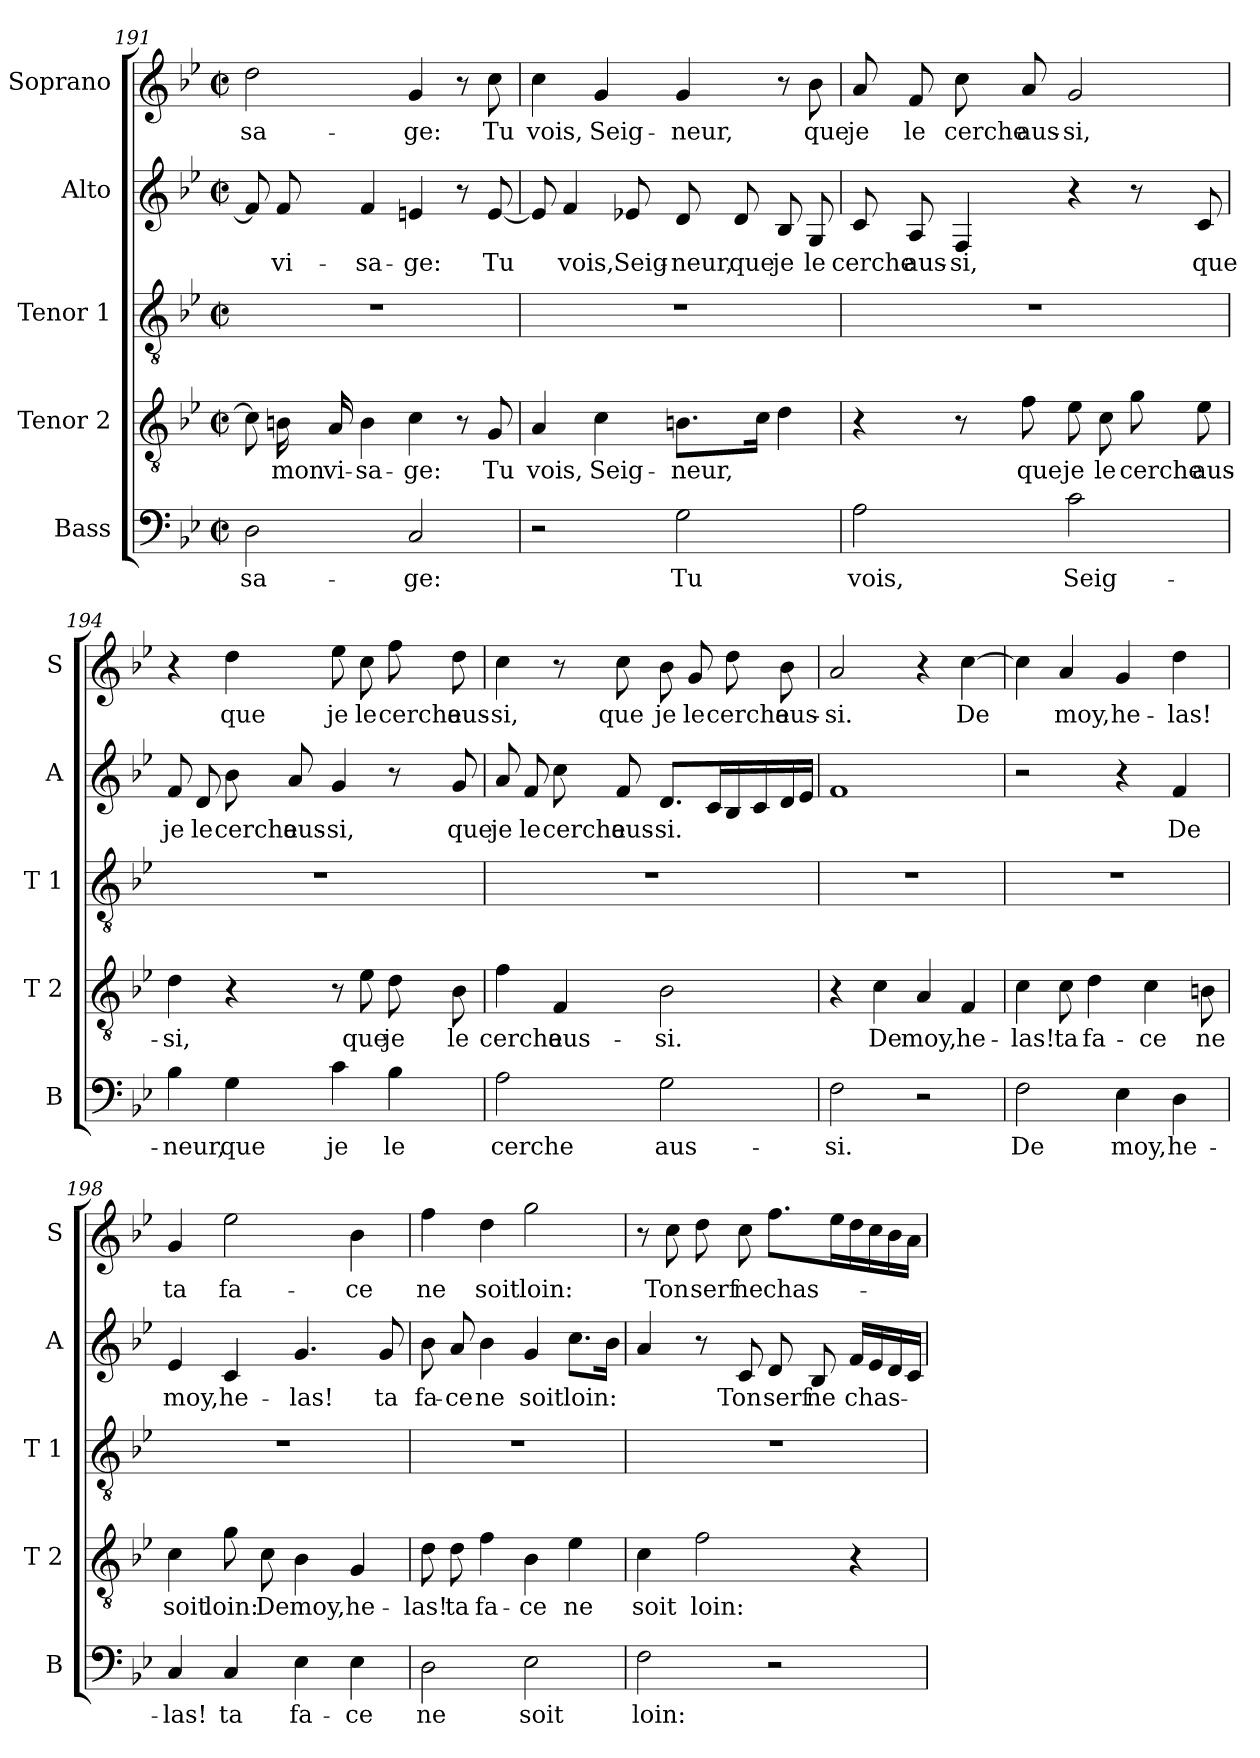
**kern	**text	**kern	**text	**kern	**kern	**text	**kern	**text
*part5	*part5	*part4	*part4	*part3	*part2	*part2	*part1	*part1
*staff5	*staff5	*staff4	*staff4	*staff3	*staff2	*staff2	*staff1	*staff1
*I"Bass	*	*I"Tenor 2	*	*I"Tenor 1	*I"Alto	*	*I"Soprano	*
*I'B	*	*I'T 2	*	*I'T 1	*I'A	*	*I'S	*
*clefF4	*	*clefGv2	*	*clefGv2	*clefG2	*	*clefG2	*
*k[b-e-]	*	*k[b-e-]	*	*k[b-e-]	*k[b-e-]	*	*k[b-e-]	*
*B-:	*	*B-:	*	*B-:	*B-:	*	*B-:	*
*M2/2	*	*M2/2	*	*M2/2	*M2/2	*	*M2/2	*
*met(c|)	*	*met(c|)	*	*met(c|)	*met(c|)	*	*met(c|)	*
=191	=191	=191	=191	=191	=191	=191	=191	=191
!	!LO:LY:b	!	!	!	!	!	!	!LO:LY:b
2D\	-sa-	8c\]	.	1r	8f/]	.	2dd\	-sa-
!	!	!	!LO:LY:b	!	!	!LO:LY:b	!	!
.	.	16Bn\	mon	.	8f/	vi-	.	.
!	!	!	!LO:LY:b	!	!	!	!	!
.	.	16A/	vi-	.	.	.	.	.
!	!	!	!LO:LY:b	!	!	!LO:LY:b	!	!
.	.	4B\	-sa-	.	4f/	-sa-	.	.
!	!LO:LY:b	!	!LO:LY:b	!	!	!LO:LY:b	!	!LO:LY:b
2C/	-ge:	4c\	-ge:	.	4en/	-ge:	4g/	-ge:
.	.	8r	.	.	8r	.	8r	.
!	!	!	!LO:LY:b	!	!	!LO:LY:b	!	!LO:LY:b
.	.	8G/	Tu	.	[8e/	Tu	8cc\	Tu
=192	=192	=192	=192	=192	=192	=192	=192	=192
!	!	!	!LO:LY:b	!	!	!	!	!LO:LY:b
2r	.	4A/	vois,	1r	8e/]	.	4cc\	vois,
!	!	!	!	!	!	!LO:LY:b	!	!
.	.	.	.	.	4f/	vois,	.	.
!	!	!	!LO:LY:b	!	!	!	!	!LO:LY:b
.	.	4c\	Seig-	.	.	.	4g/	Seig-
!	!	!	!	!	!	!LO:LY:b	!	!
.	.	.	.	.	8e-X/	Seig-	.	.
!	!LO:LY:b	!	!LO:LY:b	!	!	!LO:LY:b	!	!LO:LY:b
2G\	Tu	8.Bn\L	-neur,	.	8d/	-neur,	4g/	-neur,
!	!	!	!	!	!	!LO:LY:b	!	!
.	.	.	.	.	8d/	que	.	.
.	.	16c\Jk	.	.	.	.	.	.
!	!	!	!	!	!	!LO:LY:b	!	!
.	.	4d\	.	.	8B-/	je	8r	.
!	!	!	!	!	!	!LO:LY:b	!	!LO:LY:b
.	.	.	.	.	8G/	le	8b-\	que
!!LO:LB:g=z
=193	=193	=193	=193	=193	=193	=193	=193	=193
!	!LO:LY:b	!	!	!	!	!LO:LY:b	!	!LO:LY:b
2A\	vois,	4r	.	1r	8c/	cerche	8a/	je
!	!	!	!	!	!	!LO:LY:b	!	!LO:LY:b
.	.	.	.	.	8A/	aus-	8f/	le
!	!	!	!	!	!	!LO:LY:b	!	!LO:LY:b
.	.	8r	.	.	4F/	-si,	8cc\	cerche
!	!	!	!LO:LY:b	!	!	!	!	!LO:LY:b
.	.	8f\	que	.	.	.	8a/	aus-
!	!LO:LY:b	!	!LO:LY:b	!	!	!	!	!LO:LY:b
2c\	Seig-	8e-\	je	.	4r	.	2g/	-si,
!	!	!	!LO:LY:b	!	!	!	!	!
.	.	8c\	le	.	.	.	.	.
!	!	!	!LO:LY:b	!	!	!	!	!
.	.	8g\	cerche	.	8r	.	.	.
!	!	!	!LO:LY:b	!	!	!LO:LY:b	!	!
.	.	8e-\	aus-	.	8c/	que	.	.
=194	=194	=194	=194	=194	=194	=194	=194	=194
!	!LO:LY:b	!	!LO:LY:b	!	!	!LO:LY:b	!	!
4B-\	-neur,	4d\	-si,	1r	8f/	je	4r	.
!	!	!	!	!	!	!LO:LY:b	!	!
.	.	.	.	.	8d/	le	.	.
!	!LO:LY:b	!	!	!	!	!LO:LY:b	!	!LO:LY:b
4G\	que	4r	.	.	8b-\	cerche	4dd\	que
!	!	!	!	!	!	!LO:LY:b	!	!
.	.	.	.	.	8a/	aus-	.	.
!	!LO:LY:b	!	!	!	!	!LO:LY:b	!	!LO:LY:b
4c\	je	8r	.	.	4g/	-si,	8ee-\	je
!	!	!	!LO:LY:b	!	!	!	!	!LO:LY:b
.	.	8e-\	que	.	.	.	8cc\	le
!	!LO:LY:b	!	!LO:LY:b	!	!	!	!	!LO:LY:b
4B-\	le	8d\	je	.	8r	.	8ff\	cerche
!	!	!	!LO:LY:b	!	!	!LO:LY:b	!	!LO:LY:b
.	.	8B-\	le	.	8g/	que	8dd\	aus-
=195	=195	=195	=195	=195	=195	=195	=195	=195
!	!LO:LY:b	!	!LO:LY:b	!	!	!LO:LY:b	!	!LO:LY:b
2A\	cerche	4f\	cerche	1r	8a/	je	4cc\	-si,
!	!	!	!	!	!	!LO:LY:b	!	!
.	.	.	.	.	8f/	le	.	.
!	!	!	!LO:LY:b	!	!	!LO:LY:b	!	!
.	.	4F/	aus-	.	8cc\	cerche	8r	.
!	!	!	!	!	!	!LO:LY:b	!	!LO:LY:b
.	.	.	.	.	8f/	aus-	8cc\	que
!	!LO:LY:b	!	!LO:LY:b	!	!	!LO:LY:b	!	!LO:LY:b
2G\	aus-	2B-\	-si.	.	8.d/L	-si.	8b-\	je
!	!	!	!	!	!	!	!	!LO:LY:b
.	.	.	.	.	.	.	8g/	le
.	.	.	.	.	16c/L	.	.	.
!	!	!	!	!	!	!	!	!LO:LY:b
.	.	.	.	.	16B-/	.	8dd\	cerche
.	.	.	.	.	16c/	.	.	.
!	!	!	!	!	!	!	!	!LO:LY:b
.	.	.	.	.	16d/	.	8b-\	aus-
.	.	.	.	.	16e-/JJ	.	.	.
!!LO:PB:g=z
=196	=196	=196	=196	=196	=196	=196	=196	=196
!	!LO:LY:b	!	!	!	!	!	!	!LO:LY:b
2F\	-si.	4r	.	1r	1f	.	2a/	-si.
!	!	!	!LO:LY:b	!	!	!	!	!
.	.	4c\	De	.	.	.	.	.
!	!	!	!LO:LY:b	!	!	!	!	!
2r	.	4A/	moy,	.	.	.	4r	.
!	!	!	!LO:LY:b	!	!	!	!	!LO:LY:b
.	.	4F/	he-	.	.	.	[4cc\	De
=197	=197	=197	=197	=197	=197	=197	=197	=197
!	!LO:LY:b	!	!LO:LY:b	!	!	!	!	!
2F\	De	4c\	-las!	1r	2r	.	4cc\]	.
!	!	!	!LO:LY:b	!	!	!	!	!LO:LY:b
.	.	8c\	ta	.	.	.	4a/	moy,
!	!	!	!LO:LY:b	!	!	!	!	!
.	.	4d\	fa-	.	.	.	.	.
!	!LO:LY:b	!	!	!	!	!	!	!LO:LY:b
4E-\	moy,	.	.	.	4r	.	4g/	he-
!	!	!	!LO:LY:b	!	!	!	!	!
.	.	4c\	-ce	.	.	.	.	.
!	!LO:LY:b	!	!	!	!	!LO:LY:b	!	!LO:LY:b
4D\	he-	.	.	.	4f/	De	4dd\	-las!
!	!	!	!LO:LY:b	!	!	!	!	!
.	.	8Bn\	ne	.	.	.	.	.
=198	=198	=198	=198	=198	=198	=198	=198	=198
!	!LO:LY:b	!	!LO:LY:b	!	!	!LO:LY:b	!	!LO:LY:b
4C/	-las!	4c\	soit	1r	4e-/	moy,	4g/	ta
!	!LO:LY:b	!	!LO:LY:b	!	!	!LO:LY:b	!	!LO:LY:b
4C/	ta	8g\	loin:	.	4c/	he-	2ee-\	fa-
!	!	!	!LO:LY:b	!	!	!	!	!
.	.	8c\	De	.	.	.	.	.
!	!LO:LY:b	!	!LO:LY:b	!	!	!LO:LY:b	!	!
4E-\	fa-	4B-\	moy,	.	4.g/	-las!	.	.
!	!LO:LY:b	!	!LO:LY:b	!	!	!	!	!LO:LY:b
4E-\	-ce	4G/	he-	.	.	.	4b-\	-ce
!	!	!	!	!	!	!LO:LY:b	!	!
.	.	.	.	.	8g/	ta	.	.
=199	=199	=199	=199	=199	=199	=199	=199	=199
!	!LO:LY:b	!	!LO:LY:b	!	!	!LO:LY:b	!	!LO:LY:b
2D\	ne	8d\	-las!	1r	8b-\	fa-	4ff\	ne
!	!	!	!LO:LY:b	!	!	!LO:LY:b	!	!
.	.	8d\	ta	.	8a/	-ce	.	.
!	!	!	!LO:LY:b	!	!	!LO:LY:b	!	!LO:LY:b
.	.	4f\	fa-	.	4b-\	ne	4dd\	soit
!	!LO:LY:b	!	!LO:LY:b	!	!	!LO:LY:b	!	!LO:LY:b
2E-\	soit	4B-\	-ce	.	4g/	soit	2gg\	loin:
!	!	!	!LO:LY:b	!	!	!LO:LY:b	!	!
.	.	4e-\	ne	.	8.cc\L	loin:	.	.
.	.	.	.	.	16b-\Jk	.	.	.
=200	=200	=200	=200	=200	=200	=200	=200	=200
!	!LO:LY:b	!	!LO:LY:b	!	!	!	!	!
2F\	loin:	4c\	soit	1r	4a/	.	8r	.
!	!	!	!	!	!	!	!	!LO:LY:b
.	.	.	.	.	.	.	8cc\	Ton
!	!	!	!LO:LY:b	!	!	!	!	!LO:LY:b
.	.	2f\	loin:	.	8r	.	8dd\	serf
!	!	!	!	!	!	!LO:LY:b	!	!LO:LY:b
.	.	.	.	.	8c/	Ton	8cc\	ne
!	!	!	!	!	!	!LO:LY:b	!	!LO:LY:b
2r	.	.	.	.	8d/	serf	8.ff\L	chas-
!	!	!	!	!	!	!LO:LY:b	!	!
.	.	.	.	.	8B-/	ne	.	.
.	.	.	.	.	.	.	16ee-\L	.
!	!	!	!	!	!	!LO:LY:b	!	!
.	.	4r	.	.	16f/LL	chas-	16dd\	.
.	.	.	.	.	16e-/	.	16cc\	.
.	.	.	.	.	16d/	.	16b-\	.
.	.	.	.	.	16c/JJ	.	16a\JJ	.
=	=	=	=	=	=	=	=	=
*-	*-	*-	*-	*-	*-	*-	*-	*-
